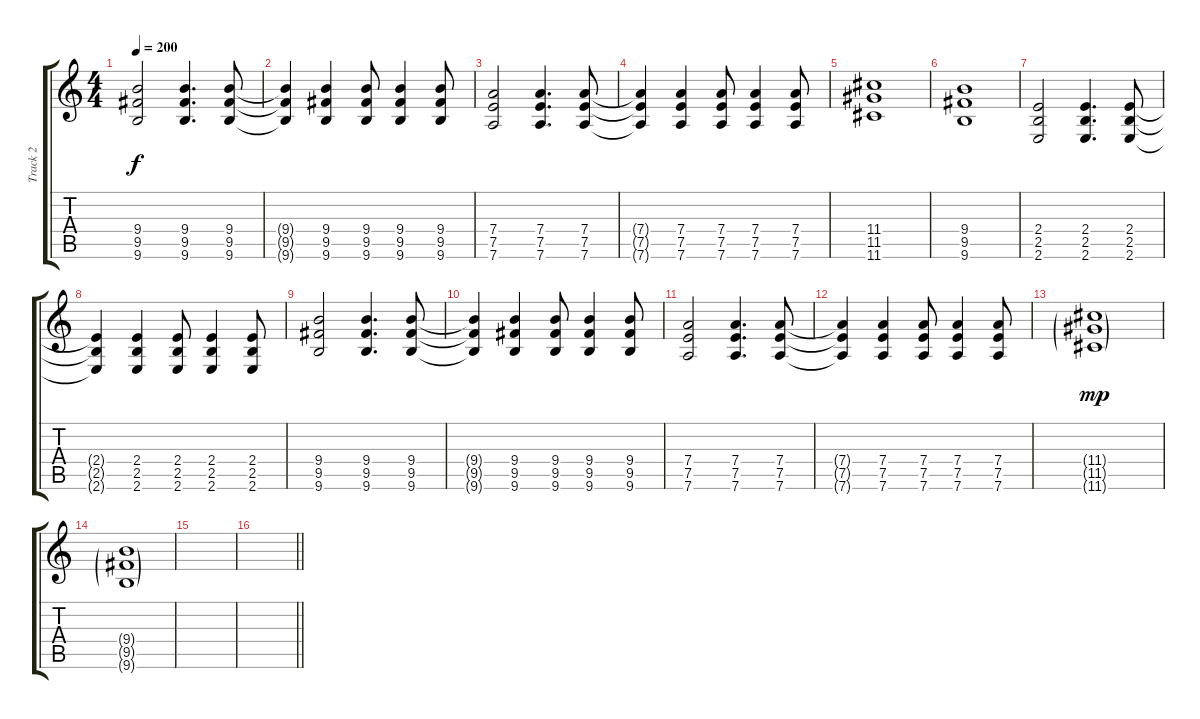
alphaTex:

\track ("Track 2" "Track 2") {instrument distortionguitar}
\staff {score tabs}
\tuning (E4 B3 G3 D3 A2 D2) {hide}
\ts (4 4)
\tempo 200
\clef g2
\ks c
(9.4 9.5 9.6).2{dy f} (9.4 9.5 9.6).4{d} (9.4 9.5 9.6).8 |
(9.4{t} 9.5{t} 9.6{t}).4 (9.4 9.5 9.6).4 (9.4 9.5 9.6).8 (9.4 9.5 9.6).4 (9.4 9.5 9.6).8 |
(7.4 7.5 7.6).2 (7.4 7.5 7.6).4{d} (7.4 7.5 7.6).8 |
(7.4{t} 7.5{t} 7.6{t}).4 (7.4 7.5 7.6).4 (7.4 7.5 7.6).8 (7.4 7.5 7.6).4 (7.4 7.5 7.6).8 |
(11.4 11.5 11.6).1 |
(9.4 9.5 9.6).1 |
(2.4 2.5 2.6).2 (2.4 2.5 2.6).4{d} (2.4 2.5 2.6).8 |
(2.4{t} 2.5{t} 2.6{t}).4 (2.4 2.5 2.6).4 (2.4 2.5 2.6).8 (2.4 2.5 2.6).4 (2.4 2.5 2.6).8 |
(9.4 9.5 9.6).2 (9.4 9.5 9.6).4{d} (9.4 9.5 9.6).8 |
(9.4{t} 9.5{t} 9.6{t}).4 (9.4 9.5 9.6).4 (9.4 9.5 9.6).8 (9.4 9.5 9.6).4 (9.4 9.5 9.6).8 |
(7.4 7.5 7.6).2 (7.4 7.5 7.6).4{d} (7.4 7.5 7.6).8 |
(7.4{t} 7.5{t} 7.6{t}).4 (7.4 7.5 7.6).4 (7.4 7.5 7.6).8 (7.4 7.5 7.6).4 (7.4 7.5 7.6).8 |
(11.4{g} 11.5{g} 11.6{g}).1{dy mp} |
(9.4{g} 9.5{g} 9.6{g}).1 |
|
\barLineRight lightlight
